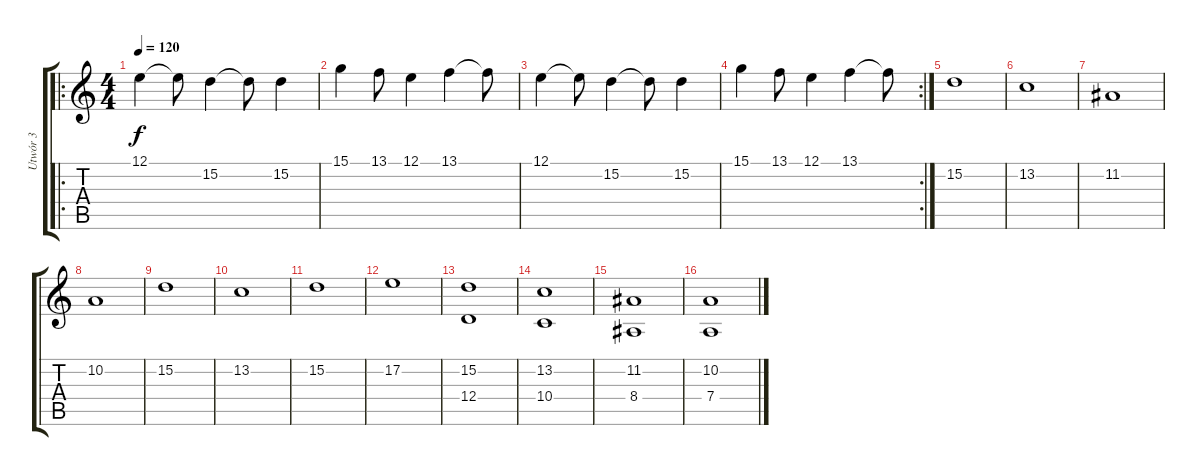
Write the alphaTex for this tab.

\track ("Utwór 3" "Utwór 3") {instrument stringensemble1}
\staff {score tabs}
\tuning (E4 B3 G3 D3 A2 E2) {hide}
\ro
\ts (4 4)
\tempo 120
\clef g2
\ks c
12.1.4{dy f} 12.1{t}.8 15.2.4 15.2{t}.8 15.2.4 |
15.1.4 13.1.8 12.1.4 13.1.4 13.1{t}.8 |
12.1.4 12.1{t}.8 15.2.4 15.2{t}.8 15.2.4 |
\rc 2
15.1.4 13.1.8 12.1.4 13.1.4 13.1{t}.8 |
15.2.1 |
13.2.1 |
11.2.1 |
10.2.1 |
15.2.1 |
13.2.1 |
15.2.1 |
17.2.1 |
(15.2 12.4).1 |
(13.2 10.4).1 |
(11.2 8.4).1 |
(10.2 7.4).1
